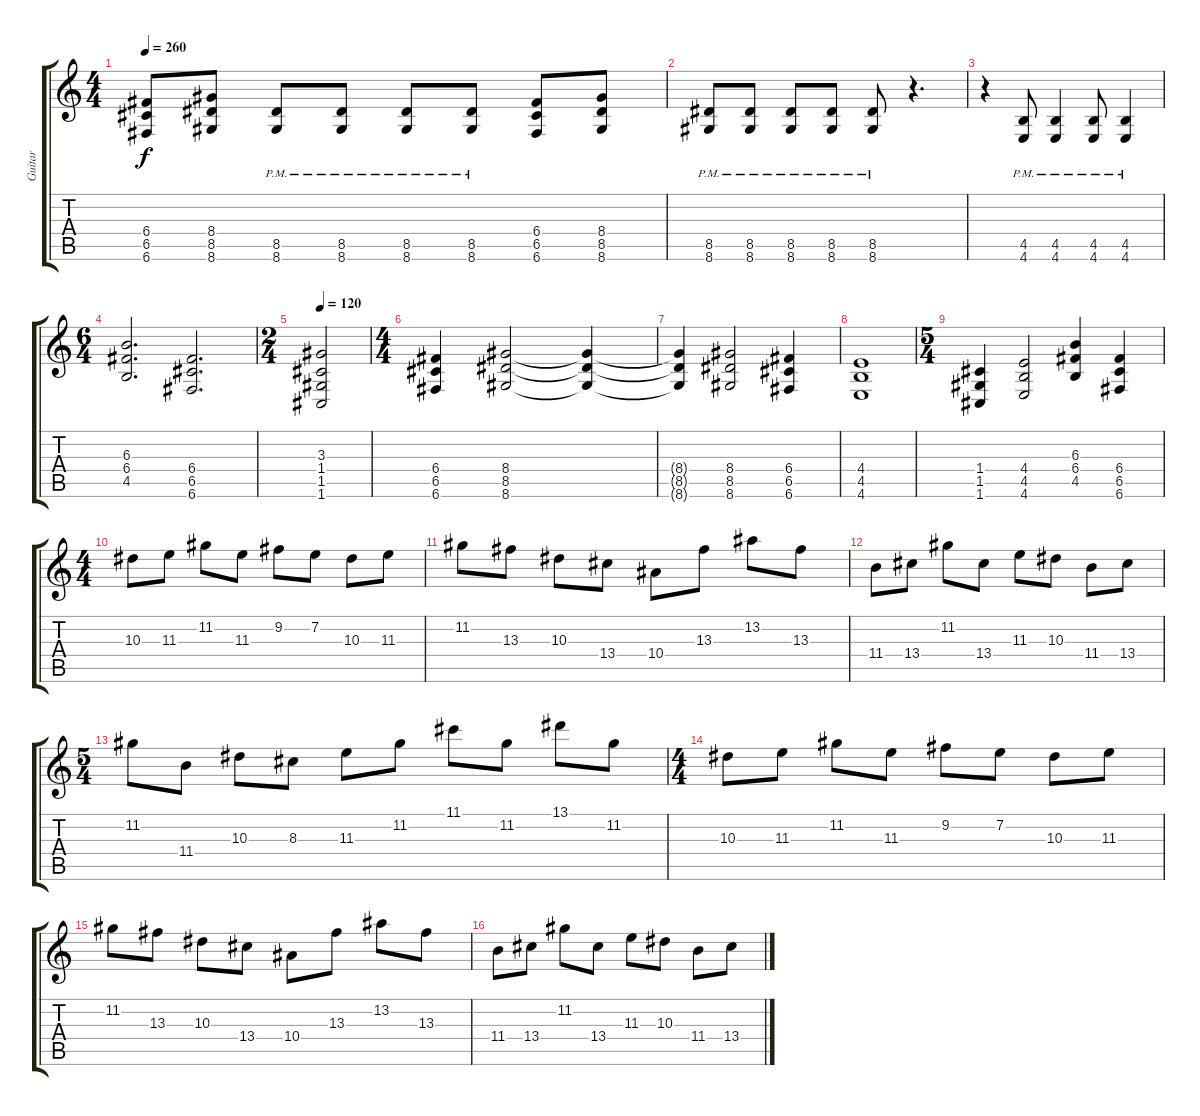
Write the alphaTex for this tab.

\track ("Guitar" "Guitar") {instrument acousticguitarsteel}
\staff {score tabs}
\tuning (D4 A3 F3 C3 G2 C2) {hide}
\ts (4 4)
\tempo 260
\clef g2
\ks c
(6.4 6.5 6.6).8{dy f} (8.4 8.5 8.6).8 (8.5{pm} 8.6{pm}).8 (8.5{pm} 8.6{pm}).8 (8.5{pm} 8.6{pm}).8 (8.5{pm} 8.6{pm}).8 (6.4 6.5 6.6).8 (8.4 8.5 8.6).8 |
(8.5{pm} 8.6{pm}).8 (8.5{pm} 8.6{pm}).8 (8.5{pm} 8.6{pm}).8 (8.5{pm} 8.6{pm}).8 (8.5{pm} 8.6{pm}).8 r.4{d} |
r.4 (4.5{pm} 4.6{pm}).8 (4.5{pm} 4.6{pm}).4 (4.5{pm} 4.6{pm}).8 (4.5{pm} 4.6{pm}).4 |
\ts (6 4)
(6.3 6.4 4.5).2{d} (6.4 6.5 6.6).2{d} |
\ts (2 4)
\tempo 120
(3.3 1.4 1.5 1.6).2 |
\ts (4 4)
(6.4 6.5 6.6).4 (8.4 8.5 8.6).2 (8.4{t} 8.5{t} 8.6{t}).4 |
(8.4{t} 8.5{t} 8.6{t}).4 (8.4 8.5 8.6).2 (6.4 6.5 6.6).4 |
(4.4 4.5 4.6).1 |
\ts (5 4)
(1.4 1.5 1.6).4 (4.4 4.5 4.6).2 (6.3 6.4 4.5).4 (6.4 6.5 6.6).4 |
\ts (4 4)
10.3.8 11.3.8 11.2.8 11.3.8 9.2.8 7.2.8 10.3.8 11.3.8 |
11.2.8 13.3.8 10.3.8 13.4.8 10.4.8 13.3.8 13.2.8 13.3.8 |
11.4.8 13.4.8 11.2.8 13.4.8 11.3.8 10.3.8 11.4.8 13.4.8 |
\ts (5 4)
11.2.8 11.4.8 10.3.8 8.3.8 11.3.8 11.2.8 11.1.8 11.2.8 13.1.8 11.2.8 |
\ts (4 4)
10.3.8 11.3.8 11.2.8 11.3.8 9.2.8 7.2.8 10.3.8 11.3.8 |
11.2.8 13.3.8 10.3.8 13.4.8 10.4.8 13.3.8 13.2.8 13.3.8 |
11.4.8 13.4.8 11.2.8 13.4.8 11.3.8 10.3.8 11.4.8 13.4.8
